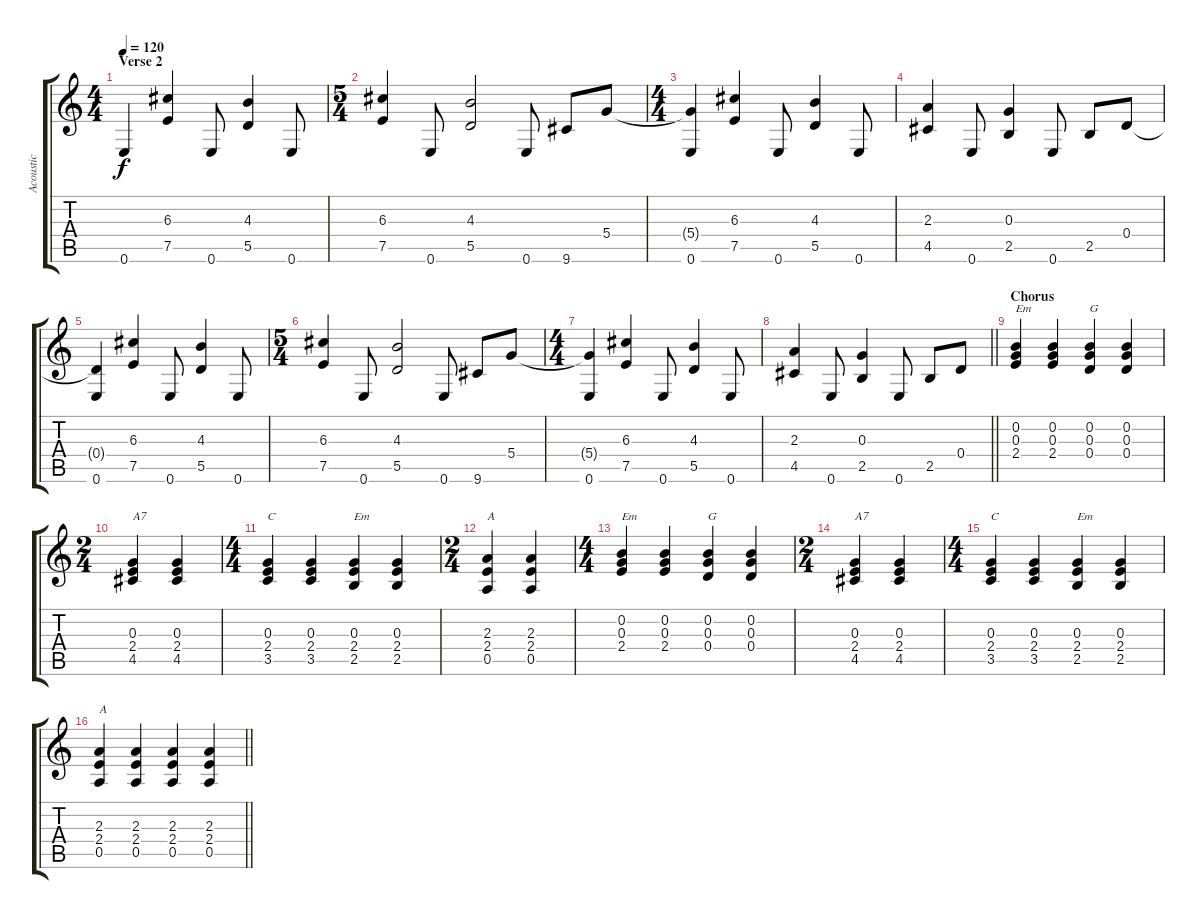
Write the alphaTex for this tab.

\track ("Acoustic" "Acoustic") {instrument acousticguitarsteel}
\staff {score tabs}
\tuning (E4 B3 G3 D3 A2 E2) {hide}
\ts (4 4)
\section ("" "Verse 2")
\tempo 120
\clef g2
\ks c
0.6.4{dy f} (6.3 7.5).4 0.6.8 (4.3 5.5).4 0.6.8 |
\ts (5 4)
(6.3 7.5).4 0.6.8 (4.3 5.5).2 0.6.8 9.6.8 5.4.8 |
\ts (4 4)
(5.4{t} 0.6).4 (6.3 7.5).4 0.6.8 (4.3 5.5).4 0.6.8 |
(2.3 4.5).4 0.6.8 (0.3 2.5).4 0.6.8 2.5.8 0.4.8 |
(0.4{t} 0.6).4 (6.3 7.5).4 0.6.8 (4.3 5.5).4 0.6.8 |
\ts (5 4)
(6.3 7.5).4 0.6.8 (4.3 5.5).2 0.6.8 9.6.8 5.4.8 |
\ts (4 4)
(5.4{t} 0.6).4 (6.3 7.5).4 0.6.8 (4.3 5.5).4 0.6.8 |
\barLineRight lightlight
(2.3 4.5).4 0.6.8 (0.3 2.5).4 0.6.8 2.5.8 0.4.8 |
\section ("" "Chorus")
(0.2 0.3 2.4).4{txt "Em"} (0.2 0.3 2.4).4 (0.2 0.3 0.4).4{txt "G"} (0.2 0.3 0.4).4 |
\ts (2 4)
(0.3 2.4 4.5).4{txt "A7"} (0.3 2.4 4.5).4 |
\ts (4 4)
(0.3 2.4 3.5).4{txt "C"} (0.3 2.4 3.5).4 (0.3 2.4 2.5).4{txt "Em"} (0.3 2.4 2.5).4 |
\ts (2 4)
(2.3 2.4 0.5).4{txt "A"} (2.3 2.4 0.5).4 |
\ts (4 4)
(0.2 0.3 2.4).4{txt "Em"} (0.2 0.3 2.4).4 (0.2 0.3 0.4).4{txt "G"} (0.2 0.3 0.4).4 |
\ts (2 4)
(0.3 2.4 4.5).4{txt "A7"} (0.3 2.4 4.5).4 |
\ts (4 4)
(0.3 2.4 3.5).4{txt "C"} (0.3 2.4 3.5).4 (0.3 2.4 2.5).4{txt "Em"} (0.3 2.4 2.5).4 |
\barLineRight lightlight
(2.3 2.4 0.5).4{txt "A"} (2.3 2.4 0.5).4 (2.3 2.4 0.5).4 (2.3 2.4 0.5).4
